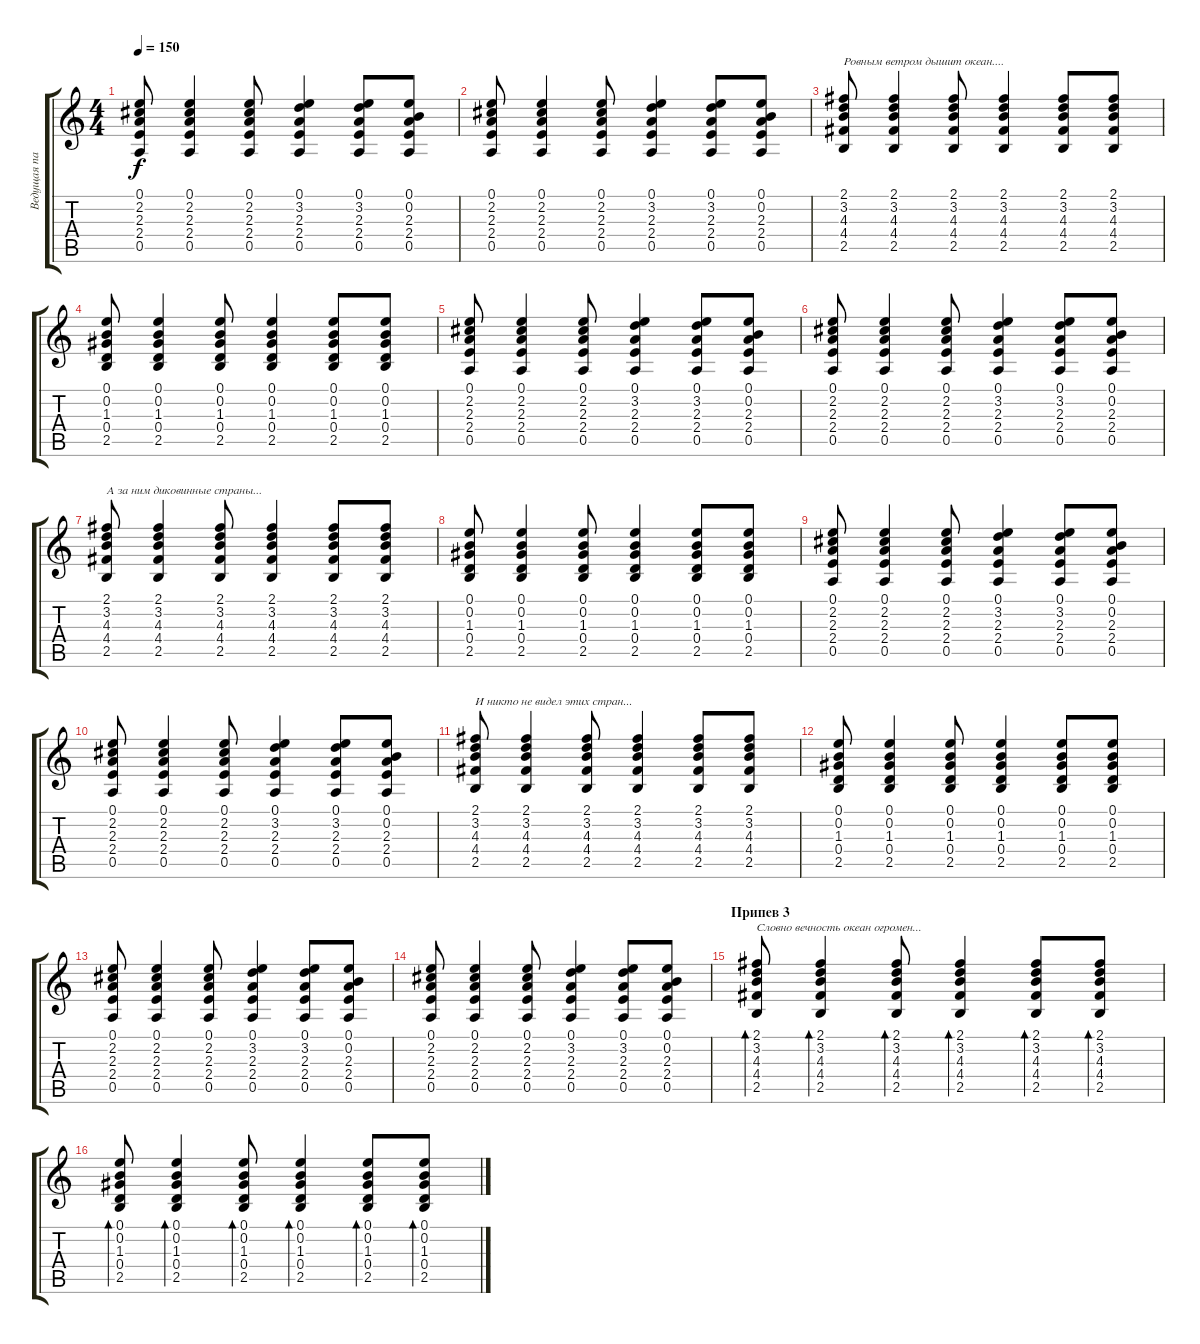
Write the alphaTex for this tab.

\track ("Ведущая партия" "Ведущая па") {instrument overdrivenguitar}
\staff {score tabs}
\tuning (E4 B3 G3 D3 A2 E2) {hide}
\ts (4 4)
\tempo 150
\clef g2
\ks c
(0.1 2.2 2.3 2.4 0.5).8{dy f} (0.1 2.2 2.3 2.4 0.5).4 (0.1 2.2 2.3 2.4 0.5).8 (0.1 3.2 2.3 2.4 0.5).4 (0.1 3.2 2.3 2.4 0.5).8 (0.1 0.2 2.3 2.4 0.5).8 |
(0.1 2.2 2.3 2.4 0.5).8{volume 9 instrument acousticguitarsteel} (0.1 2.2 2.3 2.4 0.5).4 (0.1 2.2 2.3 2.4 0.5).8 (0.1 3.2 2.3 2.4 0.5).4 (0.1 3.2 2.3 2.4 0.5).8 (0.1 0.2 2.3 2.4 0.5).8 |
(2.1 3.2 4.3 4.4 2.5).8{txt "Ровным ветром дышит океан...." volume 9 instrument acousticguitarsteel} (2.1 3.2 4.3 4.4 2.5).4 (2.1 3.2 4.3 4.4 2.5).8 (2.1 3.2 4.3 4.4 2.5).4 (2.1 3.2 4.3 4.4 2.5).8 (2.1 3.2 4.3 4.4 2.5).8 |
(0.1 0.2 1.3 0.4 2.5).8 (0.1 0.2 1.3 0.4 2.5).4 (0.1 0.2 1.3 0.4 2.5).8 (0.1 0.2 1.3 0.4 2.5).4 (0.1 0.2 1.3 0.4 2.5).8 (0.1 0.2 1.3 0.4 2.5).8 |
(0.1 2.2 2.3 2.4 0.5).8 (0.1 2.2 2.3 2.4 0.5).4 (0.1 2.2 2.3 2.4 0.5).8 (0.1 3.2 2.3 2.4 0.5).4 (0.1 3.2 2.3 2.4 0.5).8 (0.1 0.2 2.3 2.4 0.5).8 |
(0.1 2.2 2.3 2.4 0.5).8{volume 9 instrument acousticguitarsteel} (0.1 2.2 2.3 2.4 0.5).4 (0.1 2.2 2.3 2.4 0.5).8 (0.1 3.2 2.3 2.4 0.5).4 (0.1 3.2 2.3 2.4 0.5).8 (0.1 0.2 2.3 2.4 0.5).8 |
(2.1 3.2 4.3 4.4 2.5).8{txt "А за ним диковинные страны..." volume 9 instrument acousticguitarsteel} (2.1 3.2 4.3 4.4 2.5).4 (2.1 3.2 4.3 4.4 2.5).8 (2.1 3.2 4.3 4.4 2.5).4 (2.1 3.2 4.3 4.4 2.5).8 (2.1 3.2 4.3 4.4 2.5).8 |
(0.1 0.2 1.3 0.4 2.5).8 (0.1 0.2 1.3 0.4 2.5).4 (0.1 0.2 1.3 0.4 2.5).8 (0.1 0.2 1.3 0.4 2.5).4 (0.1 0.2 1.3 0.4 2.5).8 (0.1 0.2 1.3 0.4 2.5).8 |
(0.1 2.2 2.3 2.4 0.5).8 (0.1 2.2 2.3 2.4 0.5).4 (0.1 2.2 2.3 2.4 0.5).8 (0.1 3.2 2.3 2.4 0.5).4 (0.1 3.2 2.3 2.4 0.5).8 (0.1 0.2 2.3 2.4 0.5).8 |
(0.1 2.2 2.3 2.4 0.5).8{volume 9 instrument acousticguitarsteel} (0.1 2.2 2.3 2.4 0.5).4 (0.1 2.2 2.3 2.4 0.5).8 (0.1 3.2 2.3 2.4 0.5).4 (0.1 3.2 2.3 2.4 0.5).8 (0.1 0.2 2.3 2.4 0.5).8 |
(2.1 3.2 4.3 4.4 2.5).8{txt "И никто не видел этих стран..." volume 9 instrument acousticguitarsteel} (2.1 3.2 4.3 4.4 2.5).4 (2.1 3.2 4.3 4.4 2.5).8 (2.1 3.2 4.3 4.4 2.5).4 (2.1 3.2 4.3 4.4 2.5).8 (2.1 3.2 4.3 4.4 2.5).8 |
(0.1 0.2 1.3 0.4 2.5).8 (0.1 0.2 1.3 0.4 2.5).4 (0.1 0.2 1.3 0.4 2.5).8 (0.1 0.2 1.3 0.4 2.5).4 (0.1 0.2 1.3 0.4 2.5).8 (0.1 0.2 1.3 0.4 2.5).8 |
(0.1 2.2 2.3 2.4 0.5).8 (0.1 2.2 2.3 2.4 0.5).4 (0.1 2.2 2.3 2.4 0.5).8 (0.1 3.2 2.3 2.4 0.5).4 (0.1 3.2 2.3 2.4 0.5).8 (0.1 0.2 2.3 2.4 0.5).8 |
(0.1 2.2 2.3 2.4 0.5).8{volume 9 instrument acousticguitarsteel} (0.1 2.2 2.3 2.4 0.5).4 (0.1 2.2 2.3 2.4 0.5).8 (0.1 3.2 2.3 2.4 0.5).4 (0.1 3.2 2.3 2.4 0.5).8 (0.1 0.2 2.3 2.4 0.5).8 |
\section ("" "Припев 3")
(2.1 3.2 4.3 4.4 2.5).8{bd 60 txt "Словно вечность океан огромен..."} (2.1 3.2 4.3 4.4 2.5).4{bd 60} (2.1 3.2 4.3 4.4 2.5).8{bd 60} (2.1 3.2 4.3 4.4 2.5).4{bd 60} (2.1 3.2 4.3 4.4 2.5).8{bd 60} (2.1 3.2 4.3 4.4 2.5).8{bd 60} |
(0.1 0.2 1.3 0.4 2.5).8{bd 60} (0.1 0.2 1.3 0.4 2.5).4{bd 60} (0.1 0.2 1.3 0.4 2.5).8{bd 60} (0.1 0.2 1.3 0.4 2.5).4{bd 60} (0.1 0.2 1.3 0.4 2.5).8{bd 60} (0.1 0.2 1.3 0.4 2.5).8{bd 60}
